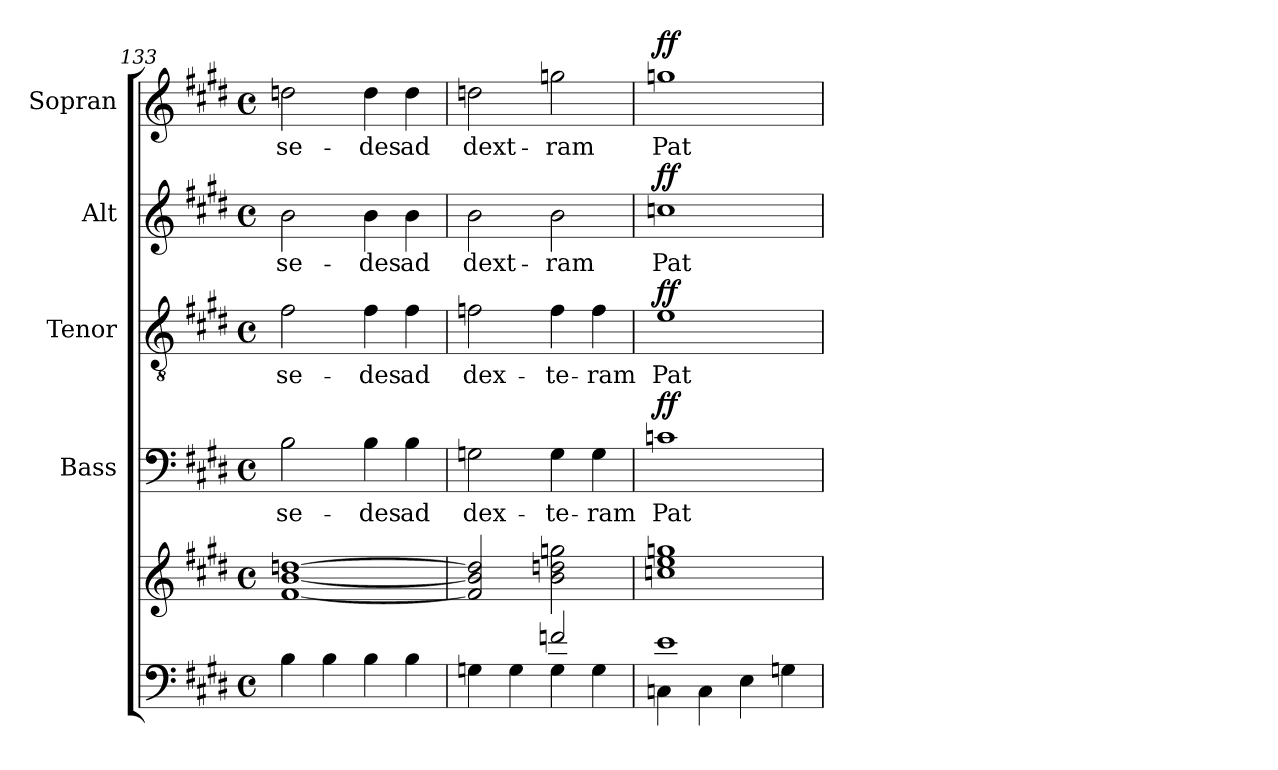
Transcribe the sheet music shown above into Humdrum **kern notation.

**kern	**kern	**kern	**text	**dynam	**kern	**text	**dynam	**kern	**text	**dynam	**kern	**text	**dynam
*part5	*part5	*part4	*part4	*part4	*part3	*part3	*part3	*part2	*part2	*part2	*part1	*part1	*part1
*staff6	*staff5	*staff4	*staff4	*staff4	*staff3	*staff3	*staff3	*staff2	*staff2	*staff2	*staff1	*staff1	*staff1
*	*	*I"Bass	*	*	*I"Tenor	*	*	*I"Alt	*	*	*I"Sopran	*	*
*	*	*I'B.	*	*	*I'T.	*	*	*I'A.	*	*	*I'S.	*	*
*clefF4	*clefG2	*clefF4	*	*	*clefGv2	*	*	*clefG2	*	*	*clefG2	*	*
*k[f#c#g#d#]	*k[f#c#g#d#]	*k[f#c#g#d#]	*	*	*k[f#c#g#d#]	*	*	*k[f#c#g#d#]	*	*	*k[f#c#g#d#]	*	*
*E:	*E:	*E:	*	*	*E:	*	*	*E:	*	*	*E:	*	*
*M4/4	*M4/4	*M4/4	*	*	*M4/4	*	*	*M4/4	*	*	*M4/4	*	*
*met(c)	*met(c)	*met(c)	*	*	*met(c)	*	*	*met(c)	*	*	*met(c)	*	*
=133	=133	=133	=133	=133	=133	=133	=133	=133	=133	=133	=133	=133	=133
!	!	!	!LO:LY:b	!	!	!LO:LY:b	!	!	!LO:LY:b	!	!	!LO:LY:b	!
4B\	[1f# [1b [1ddn	2B\	se-	.	2f#\	se-	.	2b\	se-	.	2ddn\	se-	.
4B\	.	.	.	.	.	.	.	.	.	.	.	.	.
!	!	!	!LO:LY:b	!	!	!LO:LY:b	!	!	!LO:LY:b	!	!	!LO:LY:b	!
4B\	.	4B\	-des	.	4f#\	-des	.	4b\	-des	.	4dd\	-des	.
!	!	!	!LO:LY:b	!	!	!LO:LY:b	!	!	!LO:LY:b	!	!	!LO:LY:b	!
4B\	.	4B\	ad	.	4f#\	ad	.	4b\	ad	.	4dd\	ad	.
=134	=134	=134	=134	=134	=134	=134	=134	=134	=134	=134	=134	=134	=134
*^	*	*	*	*	*	*	*	*	*	*	*	*	*
!	!	!	!	!LO:LY:b	!	!	!LO:LY:b	!	!	!LO:LY:b	!	!	!LO:LY:b	!
2ryy	4Gn\	2f#/] 2b/] 2dd/]	2Gn\	dex-	.	2fn\	dex-	.	2b\	dext-	.	2ddn\	dext-	.
.	4G\	.	.	.	.	.	.	.	.	.	.	.	.	.
!	!	!	!	!LO:LY:b	!	!	!LO:LY:b	!	!	!LO:LY:b	!	!	!LO:LY:b	!
2fn/	4G\	2b\ 2ddn\ 2ggn\	4G\	-te-	.	4f\	-te-	.	2b\	-ram	.	2ggn\	-ram	.
!	!	!	!	!LO:LY:b	!	!	!LO:LY:b	!	!	!	!	!	!	!
.	4G\	.	4G\	-ram	.	4f\	-ram	.	.	.	.	.	.	.
=135	=135	=135	=135	=135	=135	=135	=135	=135	=135	=135	=135	=135	=135	=135
!	!	!	!	!LO:LY:b	!LO:DY:a	!	!LO:LY:b	!LO:DY:a	!	!LO:LY:b	!LO:DY:a	!	!LO:LY:b	!LO:DY:a
1e	4Cn\	1ccn 1ee 1ggn	1cn	Pat-	ff	1e	Pat-	ff	1ccn	Pat-	ff	1ggn	Pat-	ff
.	4C\	.	.	.	.	.	.	.	.	.	.	.	.	.
.	4E\	.	.	.	.	.	.	.	.	.	.	.	.	.
.	4Gn\	.	.	.	.	.	.	.	.	.	.	.	.	.
*v	*v	*	*	*	*	*	*	*	*	*	*	*	*	*
=	=	=	=	=	=	=	=	=	=	=	=	=	=
*-	*-	*-	*-	*-	*-	*-	*-	*-	*-	*-	*-	*-	*-
